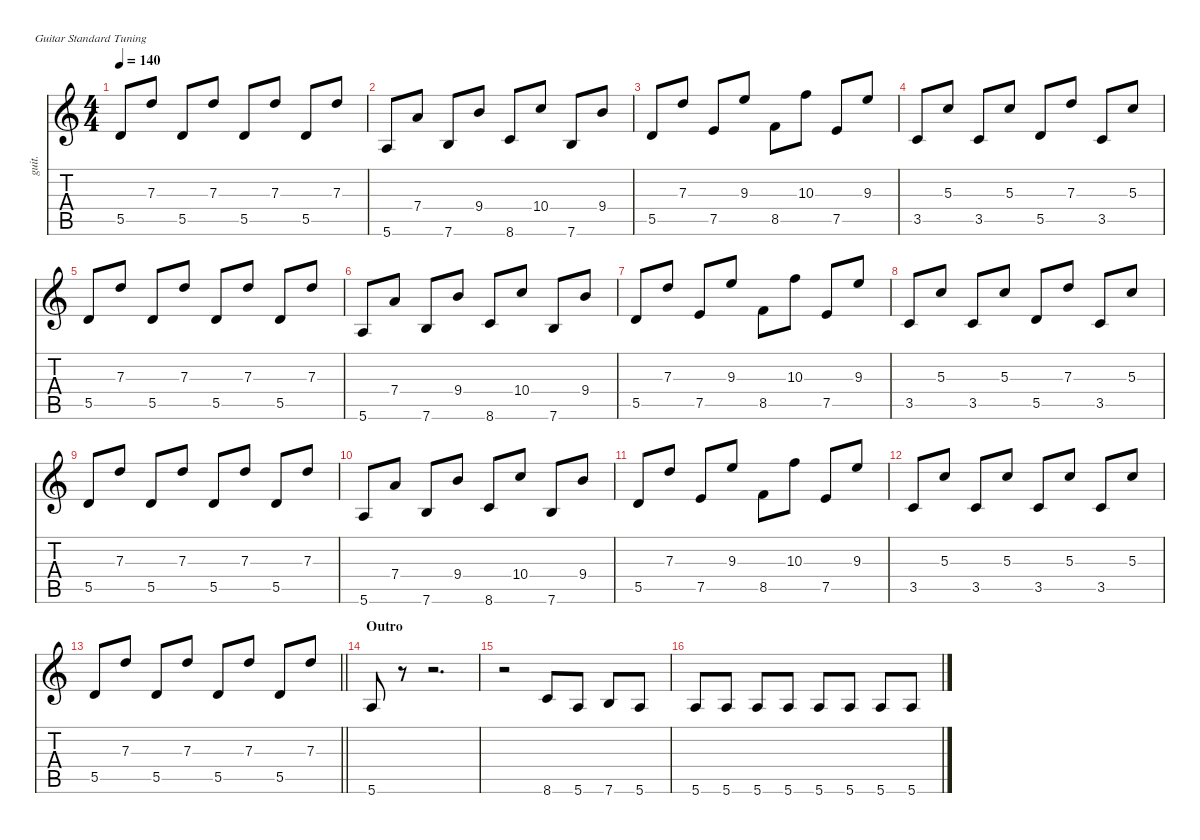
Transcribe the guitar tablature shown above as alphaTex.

\defaultSystemsLayout 4
\hideDynamics
\bracketExtendMode nobrackets
\otherSystemsTrackNameOrientation horizontal
\track ("Guitar2-bu" "guit.") {instrument acousticguitarnylon}
\staff {score tabs}
\tuning (E4 B3 G3 D3 A2 E2)
\ts (4 4)
\tempo 140
\clef g2
\ks aminor
5.5.8{dy mf beam Up} 7.3.8{dy f beam Up} 5.5.8{dy mf beam Up} 7.3.8{dy f beam Up} 5.5.8{dy mf beam Up} 7.3.8{dy f beam Up} 5.5.8{dy mf beam Up} 7.3.8{dy f beam Up} |
5.6.8{beam Up} 7.4.8{beam Up} 7.6.8{dy mf beam Up} 9.4.8{beam Up} 8.6.8{beam Up} 10.4.8{beam Up} 7.6.8{beam Up} 9.4.8{beam Up} |
5.5.8{beam Up} 7.3.8{dy f beam Up} 7.5.8{dy mf beam Up} 9.3.8{dy f beam Up} 8.5.8{dy mf beam Down} 10.3.8{dy f beam Down} 7.5.8{dy mf beam Up} 9.3.8{dy f beam Up} |
3.5.8{beam Up} 5.3.8{beam Up} 3.5.8{beam Up} 5.3.8{beam Up} 5.5.8{dy mf beam Up} 7.3.8{beam Up} 3.5.8{beam Up} 5.3.8{beam Up} |
5.5.8{beam Up} 7.3.8{dy f beam Up} 5.5.8{dy mf beam Up} 7.3.8{dy f beam Up} 5.5.8{dy mf beam Up} 7.3.8{dy f beam Up} 5.5.8{dy mf beam Up} 7.3.8{dy f beam Up} |
5.6.8{beam Up} 7.4.8{beam Up} 7.6.8{dy mf beam Up} 9.4.8{beam Up} 8.6.8{beam Up} 10.4.8{beam Up} 7.6.8{beam Up} 9.4.8{beam Up} |
5.5.8{beam Up} 7.3.8{dy f beam Up} 7.5.8{dy mf beam Up} 9.3.8{dy f beam Up} 8.5.8{dy mf beam Down} 10.3.8{dy f beam Down} 7.5.8{dy mf beam Up} 9.3.8{dy f beam Up} |
3.5.8{beam Up} 5.3.8{beam Up} 3.5.8{beam Up} 5.3.8{beam Up} 5.5.8{dy mf beam Up} 7.3.8{beam Up} 3.5.8{beam Up} 5.3.8{beam Up} |
5.5.8{beam Up} 7.3.8{dy f beam Up} 5.5.8{dy mf beam Up} 7.3.8{dy f beam Up} 5.5.8{dy mf beam Up} 7.3.8{dy f beam Up} 5.5.8{dy mf beam Up} 7.3.8{dy f beam Up} |
5.6.8{beam Up} 7.4.8{beam Up} 7.6.8{dy mf beam Up} 9.4.8{beam Up} 8.6.8{beam Up} 10.4.8{beam Up} 7.6.8{beam Up} 9.4.8{beam Up} |
5.5.8{beam Up} 7.3.8{dy f beam Up} 7.5.8{dy mf beam Up} 9.3.8{dy f beam Up} 8.5.8{dy mf beam Down} 10.3.8{dy f beam Down} 7.5.8{dy mf beam Up} 9.3.8{dy f beam Up} |
3.5.8{dy mf beam Up} 5.3.8{beam Up} 3.5.8{beam Up} 5.3.8{beam Up} 3.5.8{beam Up} 5.3.8{beam Up} 3.5.8{beam Up} 5.3.8{beam Up} |
\barLineRight lightlight
5.5.8{beam Up} 7.3.8{beam Up} 5.5.8{beam Up} 7.3.8{beam Up} 5.5.8{beam Up} 7.3.8{beam Up} 5.5.8{beam Up} 7.3.8{beam Up} |
\section ("" "Outro")
5.6.8{dy f beam Up} r.8{beam Up} r.2{d beam Up} |
r.2{beam Down} 8.6.8{beam Up} 5.6.8{beam Up} 7.6.8{beam Up} 5.6.8{beam Up} |
5.6.8{dy mf beam Up} 5.6.8{beam Up} 5.6.8{beam Up} 5.6.8{beam Up} 5.6.8{beam Up} 5.6.8{beam Up} 5.6.8{beam Up} 5.6.8{beam Up}
